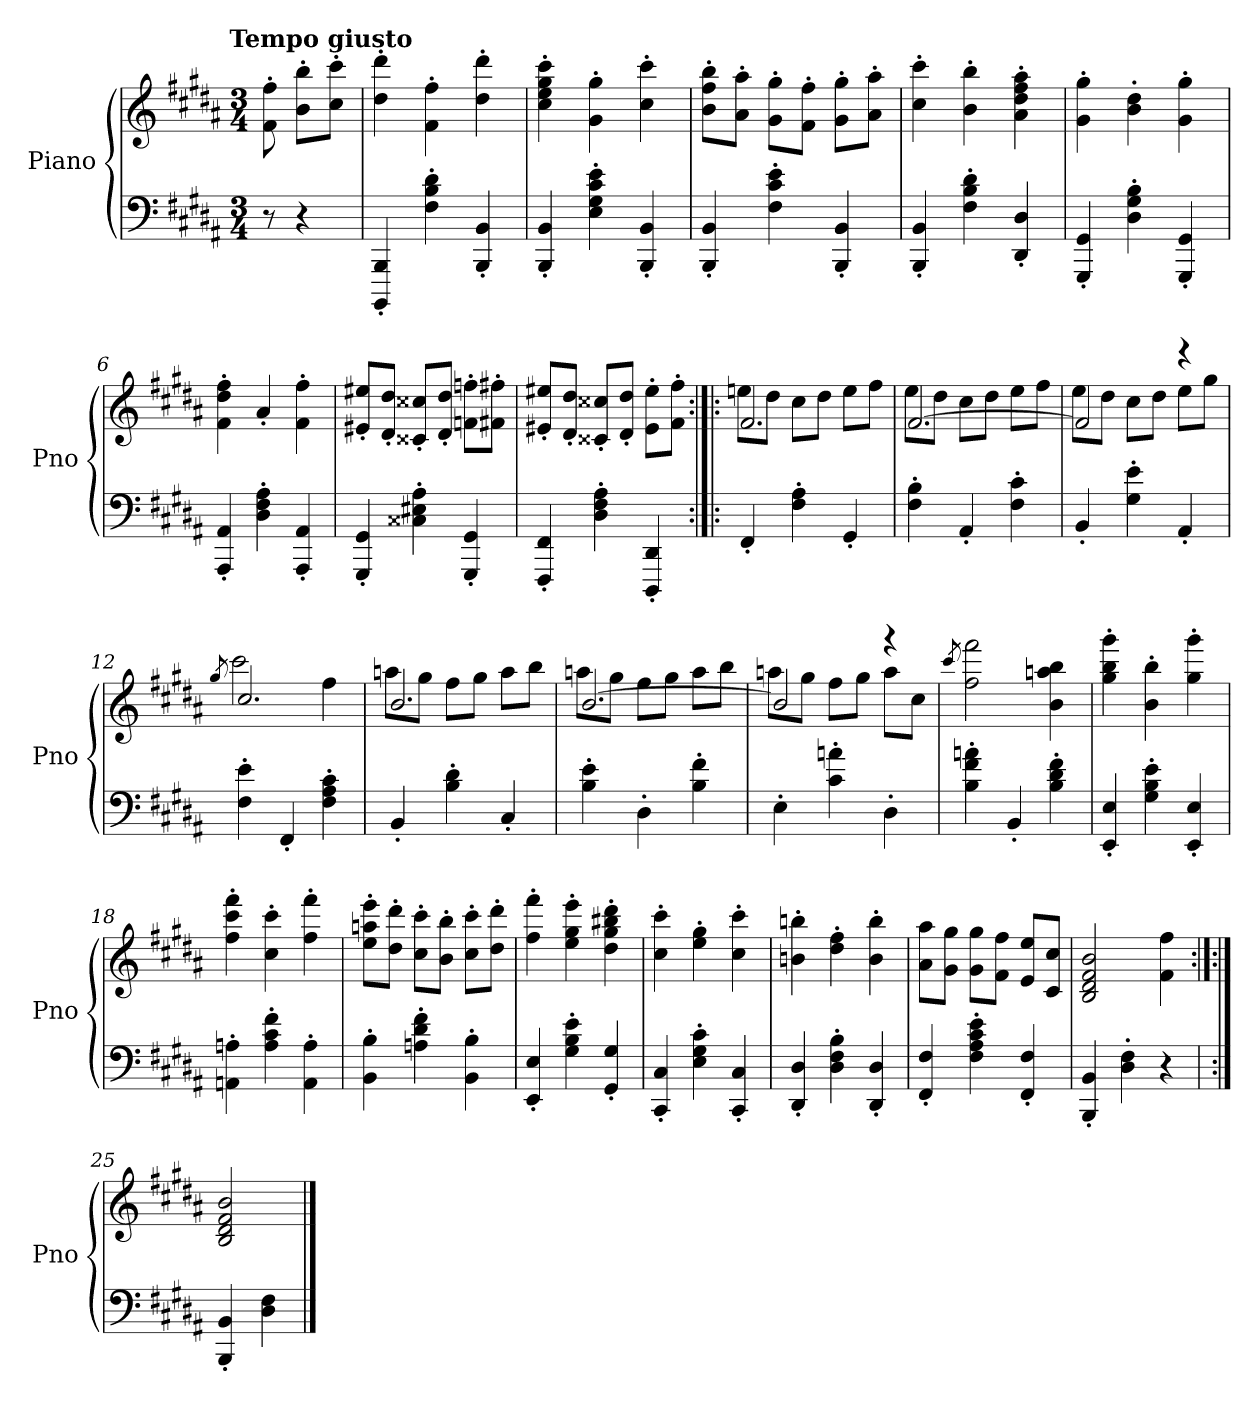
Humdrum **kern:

**kern	**kern
*part1	*part1
*staff2	*staff1
*I"Piano	*
*I'Pno	*
*clefF4	*clefG2
*k[f#c#g#d#a#]	*k[f#c#g#d#a#]
!!LO:TX:omd:t=Tempo giusto
*M3/4	*M3/4
*MM180	*MM180
=	=
8r	8f#' 8ff#'
4r	8b'\ 8bb'\L
.	8cc#'\ 8ccc#'\J
=1	=1
4BBBB' 4BBB'	4dd#' 4ddd#'
4F#' 4B' 4d#'	4f#' 4ff#'
4BBB' 4BB'	4dd#' 4ddd#'
=2	=2
4BBB' 4BB'	4cc#' 4ee' 4gg#' 4ccc#'
4E' 4G#' 4c#' 4e'	4g#' 4gg#'
4BBB' 4BB'	4cc#' 4ccc#'
=3	=3
4BBB' 4BB'	8b'\ 8ff#'\ 8bb'\L
.	8a#'\ 8aa#'\J
4F#' 4c#' 4e'	8g#'\ 8gg#'\L
.	8f#'\ 8ff#'\J
4BBB' 4BB'	8g#'\ 8gg#'\L
.	8a#'\ 8aa#'\J
=4	=4
4BBB' 4BB'	4cc#' 4ccc#'
4F#' 4B' 4d#'	4b' 4bb'
4DD#' 4D#'	4a#' 4dd#' 4ff#' 4aa#'
=5	=5
4GGG#' 4GG#'	4g#' 4gg#'
4D#' 4G#' 4B'	4b' 4dd#'
4GGG#' 4GG#'	4g#' 4gg#'
=6	=6
4AAA#' 4AA#'	4f#' 4dd#' 4ff#'
4D#' 4F#' 4A#'	4a#'
4AAA#' 4AA#'	4f#' 4ff#'
=7	=7
4GGG#' 4GG#'	8e#X'/ 8ee#X'/L
.	8d#'/ 8dd#'/J
4C##X' 4E#X' 4A#'	8c##X'/ 8cc##X'/L
.	8d#'/ 8dd#'/J
4GGG#' 4GG#'	8fn'\ 8ffn'\L
.	8f#X'\ 8ff#X'\J
=8	=8
4FFF#' 4FF#'	8e#X'/ 8ee#X'/L
.	8d#'/ 8dd#'/J
4D#' 4F#' 4A#'	8c##X'/ 8cc##X'/L
.	8d#'/ 8dd#'/J
4DDD#' 4DD#'	8e#'\ 8ee#'\L
.	8f#'\ 8ff#'\J
=9:|!|:	=9:|!|:
*	*^
4FF#'	2.f#	8een\L
.	.	8dd#\J
4F#' 4A#'	.	8cc#\L
.	.	8dd#\J
4GG#'	.	8ee\L
.	.	8ff#\J
=10	=10	=10
4F#' 4B'	[2.f#	8ee\L
.	.	8dd#\J
4AA#'	.	8cc#\L
.	.	8dd#\J
4F#' 4c#'	.	8ee\L
.	.	8ff#\J
=11	=11	=11
4BB'	2f#]	8ee\L
.	.	8dd#\J
4G#' 4e'	.	8cc#\L
.	.	8dd#\J
4AA#'	4r	8ee\L
.	.	8gg#\J
=12	=12	=12
.	.	8qgg#
4F#' 4e'	2.cc#	2ccc#
4FF#'	.	.
4F#' 4A#' 4c#'	.	4ff#
=13	=13	=13
4BB'	2.b	8aan\L
.	.	8gg#\J
4B' 4d#'	.	8ff#\L
.	.	8gg#\J
4C#'	.	8aa\L
.	.	8bb\J
=14	=14	=14
4B' 4e'	[2.b	8aan\L
.	.	8gg#\J
4D#'	.	8ff#\L
.	.	8gg#\J
4B' 4f#'	.	8aa\L
.	.	8bb\J
=15	=15	=15
4E'	2b]	8aan\L
.	.	8gg#\J
4c#' 4an'	.	8ff#\L
.	.	8gg#\J
4D#'	4r	8aa\L
.	.	8cc#\J
*	*v	*v
=16	=16
.	8qccc#
4B' 4f#' 4an'	2ff# 2fff#
4BB'	.
4B' 4d#' 4f#'	4b 4aan 4bb
=17	=17
4EE' 4E'	4gg#' 4bb' 4ggg#'
4G#' 4B' 4e'	4b' 4bb'
4EE' 4E'	4gg#' 4ggg#'
=18	=18
4AAn' 4An'	4ff#' 4ccc#' 4fff#'
4A' 4c#' 4f#'	4cc#' 4ccc#'
4AA' 4A'	4ff#' 4fff#'
=19	=19
4BB' 4B'	8ee'\ 8aan'\ 8eee'\L
.	8dd#'\ 8ddd#'\J
4An' 4d#' 4f#'	8cc#'\ 8ccc#'\L
.	8b'\ 8bb'\J
4BB' 4B'	8cc#'\ 8ccc#'\L
.	8dd#'\ 8ddd#'\J
=20	=20
4EE' 4E'	4ff#' 4fff#'
4G#' 4B' 4e'	4ee' 4gg#' 4eee'
4GG#' 4G#'	4dd#' 4gg#' 4bb#X' 4ddd#'
=21	=21
4CC#' 4C#'	4cc#' 4ccc#'
4E' 4G#' 4c#'	4ee' 4gg#'
4CC#' 4C#'	4cc#' 4ccc#'
=22	=22
4DD#' 4D#'	4bn' 4bbn'
4D#' 4F#' 4B'	4dd#' 4ff#'
4DD#' 4D#'	4b' 4bb'
=23	=23
4FF#' 4F#'	8a#\ 8aa#\L
.	8g#\ 8gg#\J
4F#' 4A#' 4c#' 4e'	8g#\ 8gg#\L
.	8f#\ 8ff#\J
4FF#' 4F#'	8e/ 8ee/L
.	8c#/ 8cc#/J
=24	=24
4BBB' 4BB'	2B 2d# 2f# 2b
4D#' 4F#'	.
4r	4f# 4ff#
=25	=25:|!
4BBB' 4BB'	2B 2d# 2f# 2b
4D# 4F#	.
==	==
*-	*-
